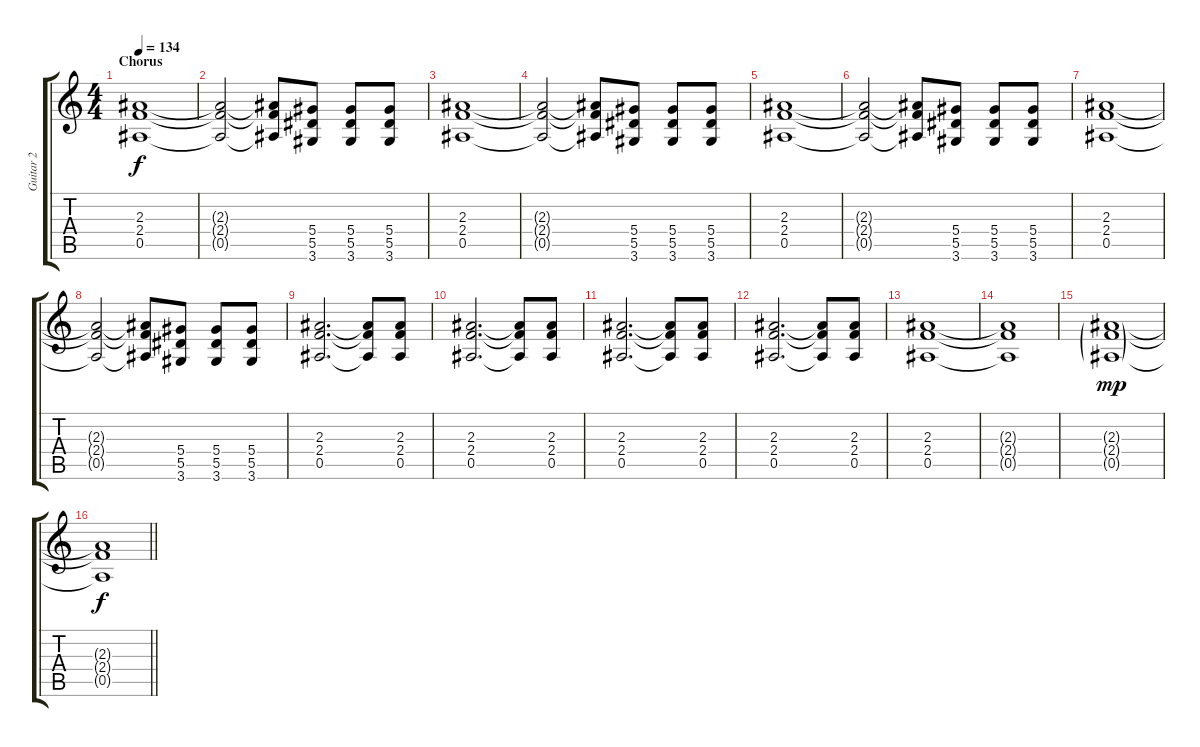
\track ("Guitar 2" "Guitar 2") {instrument distortionguitar}
\staff {score tabs}
\tuning (F4 C4 Ab3 Eb3 Bb2 F2) {hide}
\ts (4 4)
\section ("" "Chorus")
\tempo 134
\clef g2
\ks c
(2.3 2.4 0.5).1{dy f} |
(2.3{t} 2.4{t} 0.5{t}).2 (2.3{t} 2.4{t} 0.5{t}).8 (5.4 5.5 3.6).8 (5.4 5.5 3.6).8 (5.4 5.5 3.6).8 |
(2.3 2.4 0.5).1 |
(2.3{t} 2.4{t} 0.5{t}).2 (2.3{t} 2.4{t} 0.5{t}).8 (5.4 5.5 3.6).8 (5.4 5.5 3.6).8 (5.4 5.5 3.6).8 |
(2.3 2.4 0.5).1 |
(2.3{t} 2.4{t} 0.5{t}).2 (2.3{t} 2.4{t} 0.5{t}).8 (5.4 5.5 3.6).8 (5.4 5.5 3.6).8 (5.4 5.5 3.6).8 |
(2.3 2.4 0.5).1 |
(2.3{t} 2.4{t} 0.5{t}).2 (2.3{t} 2.4{t} 0.5{t}).8 (5.4 5.5 3.6).8 (5.4 5.5 3.6).8 (5.4 5.5 3.6).8 |
(2.3 2.4 0.5).2{d} (2.3{t} 2.4{t} 0.5{t}).8 (2.3 2.4 0.5).8 |
(2.3 2.4 0.5).2{d} (2.3{t} 2.4{t} 0.5{t}).8 (2.3 2.4 0.5).8 |
(2.3 2.4 0.5).2{d} (2.3{t} 2.4{t} 0.5{t}).8 (2.3 2.4 0.5).8 |
(2.3 2.4 0.5).2{d} (2.3{t} 2.4{t} 0.5{t}).8 (2.3 2.4 0.5).8 |
(2.3 2.4 0.5).1 |
(2.3{t} 2.4{t} 0.5{t}).1 |
(2.3{g} 2.4{g} 0.5{g}).1{dy mp} |
\barLineRight lightlight
(2.3{t} 2.4{t} 0.5{t}).1{dy f}
